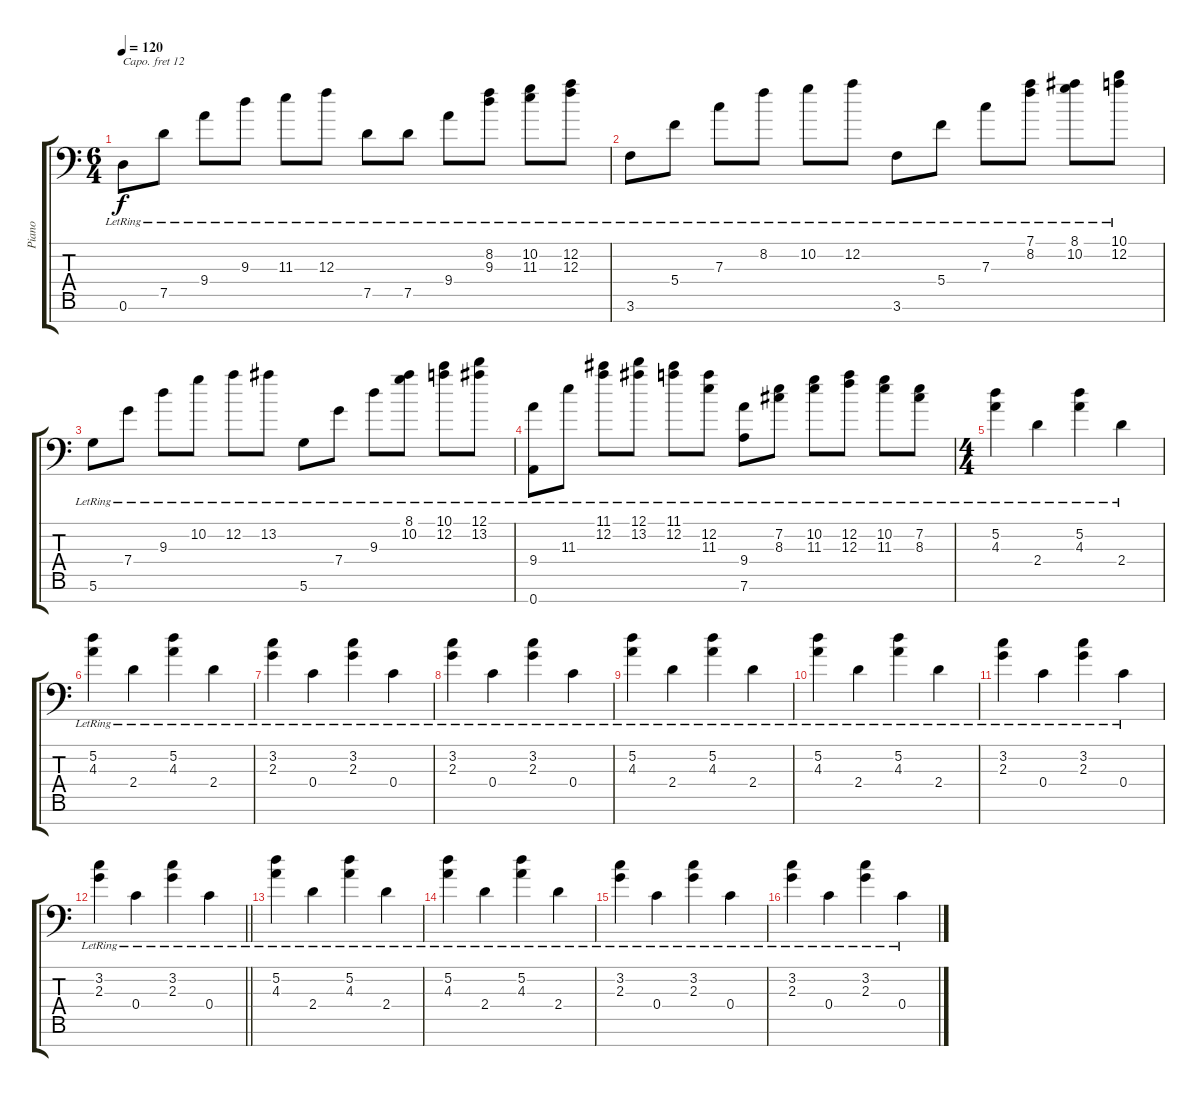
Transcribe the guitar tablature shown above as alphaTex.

\track ("Piano" "Piano") {instrument electricgrandpiano}
\staff {score tabs}
\capo 12
\tuning (D4 A3 F3 C3 G2 D2 A1) {hide}
\ts (6 4)
\tempo 120
\clef f4
\ks c
0.6{lr}.8{dy f} 7.5{lr}.8 9.4{lr}.8 9.3{lr}.8 11.3{lr}.8 12.3{lr}.8 7.5{lr}.8 7.5{lr}.8 9.4{lr}.8 (8.2{lr} 9.3{lr}).8 (10.2{lr} 11.3{lr}).8 (12.2{lr} 12.3{lr}).8 |
3.6{lr}.8 5.4{lr}.8 7.3{lr}.8 8.2{lr}.8 10.2{lr}.8 12.2{lr}.8 3.6{lr}.8 5.4{lr}.8 7.3{lr}.8 (7.1{lr} 8.2{lr}).8 (8.1{lr} 10.2{lr}).8 (10.1{lr} 12.2{lr}).8 |
5.6{lr}.8 7.4{lr}.8 9.3{lr}.8 10.2{lr}.8 12.2{lr}.8 13.2{lr}.8 5.6{lr}.8 7.4{lr}.8 9.3{lr}.8 (8.1{lr} 10.2{lr}).8 (10.1{lr} 12.2{lr}).8 (12.1{lr} 13.2{lr}).8 |
(9.4{lr} 0.7{lr}).8 11.3{lr}.8 (11.1{lr} 12.2{lr}).8 (12.1{lr} 13.2{lr}).8 (11.1{lr} 12.2{lr}).8 (12.2{lr} 11.3{lr}).8 (9.4{lr} 7.6{lr}).8 (7.2{lr} 8.3{lr}).8 (10.2{lr} 11.3{lr}).8 (12.2{lr} 12.3{lr}).8 (10.2{lr} 11.3{lr}).8 (7.2{lr} 8.3{lr}).8 |
\ts (4 4)
(5.2{lr} 4.3{lr}).4 2.4{lr}.4 (5.2{lr} 4.3{lr}).4 2.4{lr}.4 |
(5.2{lr} 4.3{lr}).4 2.4{lr}.4 (5.2{lr} 4.3{lr}).4 2.4{lr}.4 |
(3.2{lr} 2.3{lr}).4 0.4{lr}.4 (3.2{lr} 2.3{lr}).4 0.4{lr}.4 |
(3.2{lr} 2.3{lr}).4 0.4{lr}.4 (3.2{lr} 2.3{lr}).4 0.4{lr}.4 |
(5.2{lr} 4.3{lr}).4 2.4{lr}.4 (5.2{lr} 4.3{lr}).4 2.4{lr}.4 |
(5.2{lr} 4.3{lr}).4 2.4{lr}.4 (5.2{lr} 4.3{lr}).4 2.4{lr}.4 |
(3.2{lr} 2.3{lr}).4 0.4{lr}.4 (3.2{lr} 2.3{lr}).4 0.4{lr}.4 |
\barLineRight lightlight
(3.2{lr} 2.3{lr}).4 0.4{lr}.4 (3.2{lr} 2.3{lr}).4 0.4{lr}.4 |
(5.2{lr} 4.3{lr}).4 2.4{lr}.4 (5.2{lr} 4.3{lr}).4 2.4{lr}.4 |
(5.2{lr} 4.3{lr}).4 2.4{lr}.4 (5.2{lr} 4.3{lr}).4 2.4{lr}.4 |
(3.2{lr} 2.3{lr}).4 0.4{lr}.4 (3.2{lr} 2.3{lr}).4 0.4{lr}.4 |
(3.2{lr} 2.3{lr}).4 0.4{lr}.4 (3.2{lr} 2.3{lr}).4 0.4{lr}.4
